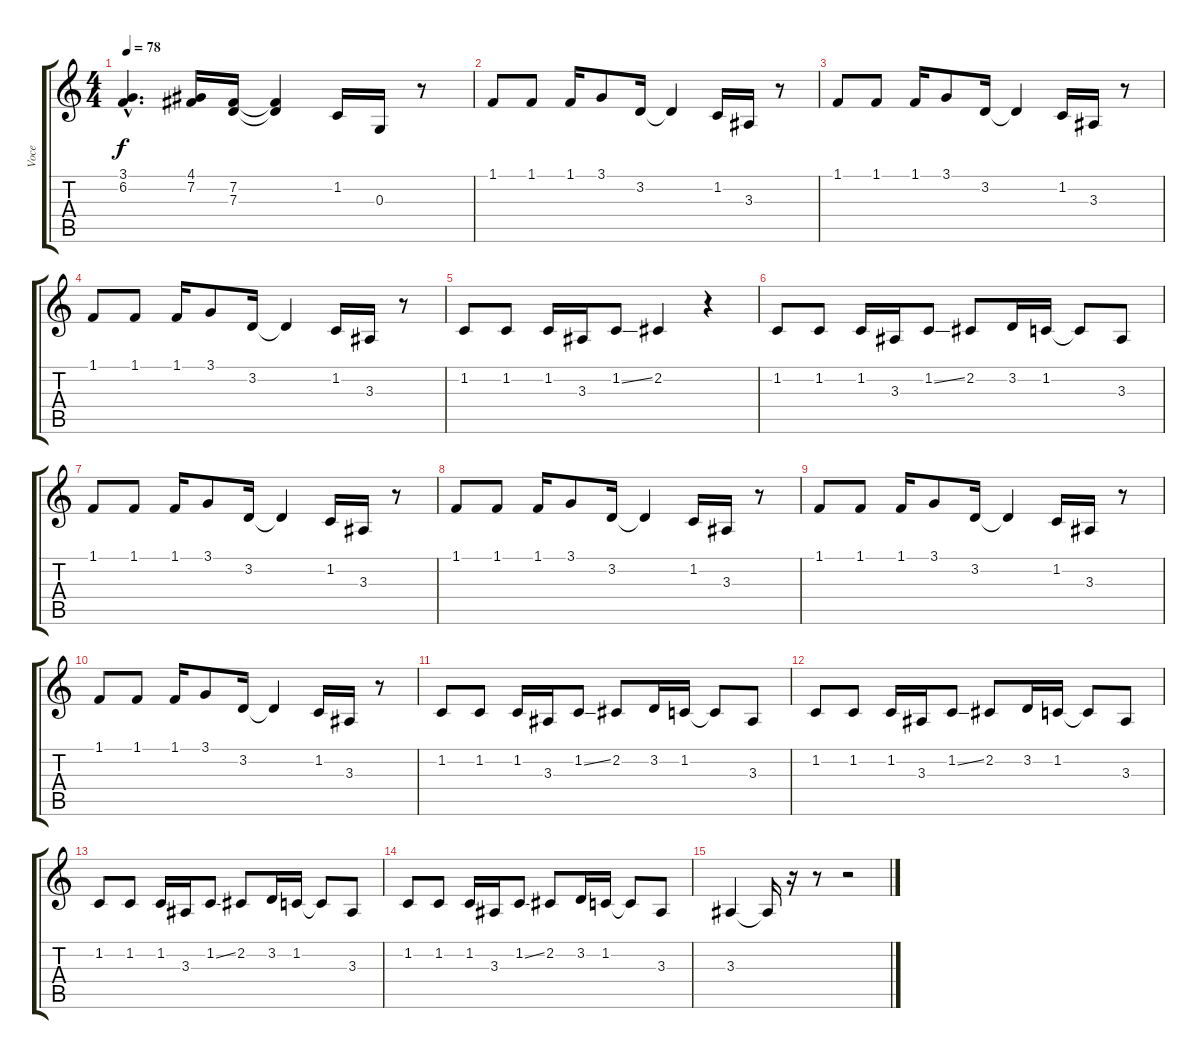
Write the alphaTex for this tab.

\track ("Voce" "Voce") {instrument tenorsax}
\staff {score tabs}
\tuning (E4 B3 G3 D3 A2 E2) {hide}
\ts (4 4)
\tempo 78
\clef g2
\ks c
(3.1{hac t} 6.2{hac t}).4{d dy f} (4.1 7.2).16 (7.2 7.3).16 (7.2{t} 7.3{t}).4 1.2.16 0.3.16 r.8 |
1.1.8 1.1.8 1.1.16 3.1.8 3.2.16 3.2{t}.4 1.2.16 3.3.16 r.8 |
1.1.8 1.1.8 1.1.16 3.1.8 3.2.16 3.2{t}.4 1.2.16 3.3.16 r.8 |
1.1.8 1.1.8 1.1.16 3.1.8 3.2.16 3.2{t}.4 1.2.16 3.3.16 r.8 |
1.2.8 1.2.8 1.2.16 3.3.16 1.2{ss}.8 2.2.4 r.4 |
1.2.8 1.2.8 1.2.16 3.3.16 1.2{ss}.8 2.2.8 3.2.16 1.2.16 1.2{t}.8 3.3.8 |
1.1.8 1.1.8 1.1.16 3.1.8 3.2.16 3.2{t}.4 1.2.16 3.3.16 r.8 |
1.1.8 1.1.8 1.1.16 3.1.8 3.2.16 3.2{t}.4 1.2.16 3.3.16 r.8 |
1.1.8 1.1.8 1.1.16 3.1.8 3.2.16 3.2{t}.4 1.2.16 3.3.16 r.8 |
1.1.8 1.1.8 1.1.16 3.1.8 3.2.16 3.2{t}.4 1.2.16 3.3.16 r.8 |
1.2.8 1.2.8 1.2.16 3.3.16 1.2{ss}.8 2.2.8 3.2.16 1.2.16 1.2{t}.8 3.3.8 |
1.2.8 1.2.8 1.2.16 3.3.16 1.2{ss}.8 2.2.8 3.2.16 1.2.16 1.2{t}.8 3.3.8 |
1.2.8 1.2.8 1.2.16 3.3.16 1.2{ss}.8 2.2.8 3.2.16 1.2.16 1.2{t}.8 3.3.8 |
1.2.8 1.2.8 1.2.16 3.3.16 1.2{ss}.8 2.2.8 3.2.16 1.2.16 1.2{t}.8 3.3.8 |
3.3.4 3.3{t}.16 r.16 r.8 r.2
